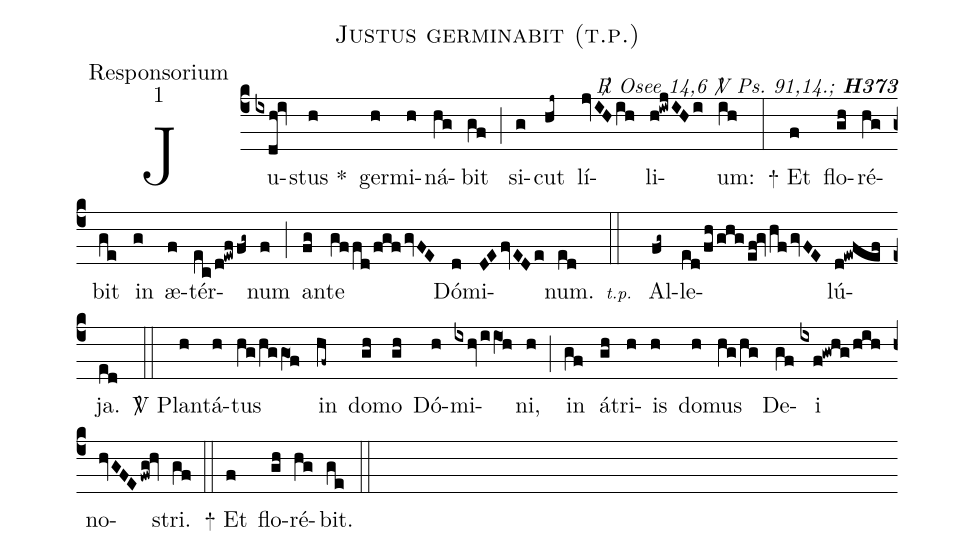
name:Justus germinabit (t.p.);
office-part:Responsorium;
mode:1;
commentary:{\itshape\mdseries \Rbar\  Osee 14,6 \Vbar\   Ps.\ 91,14.;\/}  {\bfseries H373};
%%
(c4) Ju(ixdh!iv)stus <sp>*</sp>(h) ger(h)mi(h)ná(hg)bit(gf) (;)
si(g)cut(hj~) lí(jvIHih)li(h!iwjIHi)um:(ih) (:)
<sp>+</sp> Et(f) flo(gh)ré(hg)bit(ge) in(g) æ(f)tér(ec/d!ewf/fg~)num(f) (;)
an(fg)te(gffd/fgfgvFE) Dó(d)mi(DEfvEDe)num.(ed) (::)
<v>{\scriptsize\itshape t.p.\ }</v> Al(fg~)le(ed/fh/ghg/ef!gvhfgvFE)lú(d!ewfef)ja.(ed) (::)
<sp>V/</sp> Plan(h)tá(h)tus(hg/hggO1f) in(hf~) do(gh)mo(gh) Dó(h)mi(ixhviiO1h)ni,(h) (;)
in(gf) á(gh)tri(h)is(h) do(h)mus(hg/hg) De(gf)i(ixf!gwhg/hih) no(hvGFEfwg!hv)stri.(gf) (::)
<sp>+</sp> Et(f) flo(gh)ré(hg)bit.(ge) (::)
